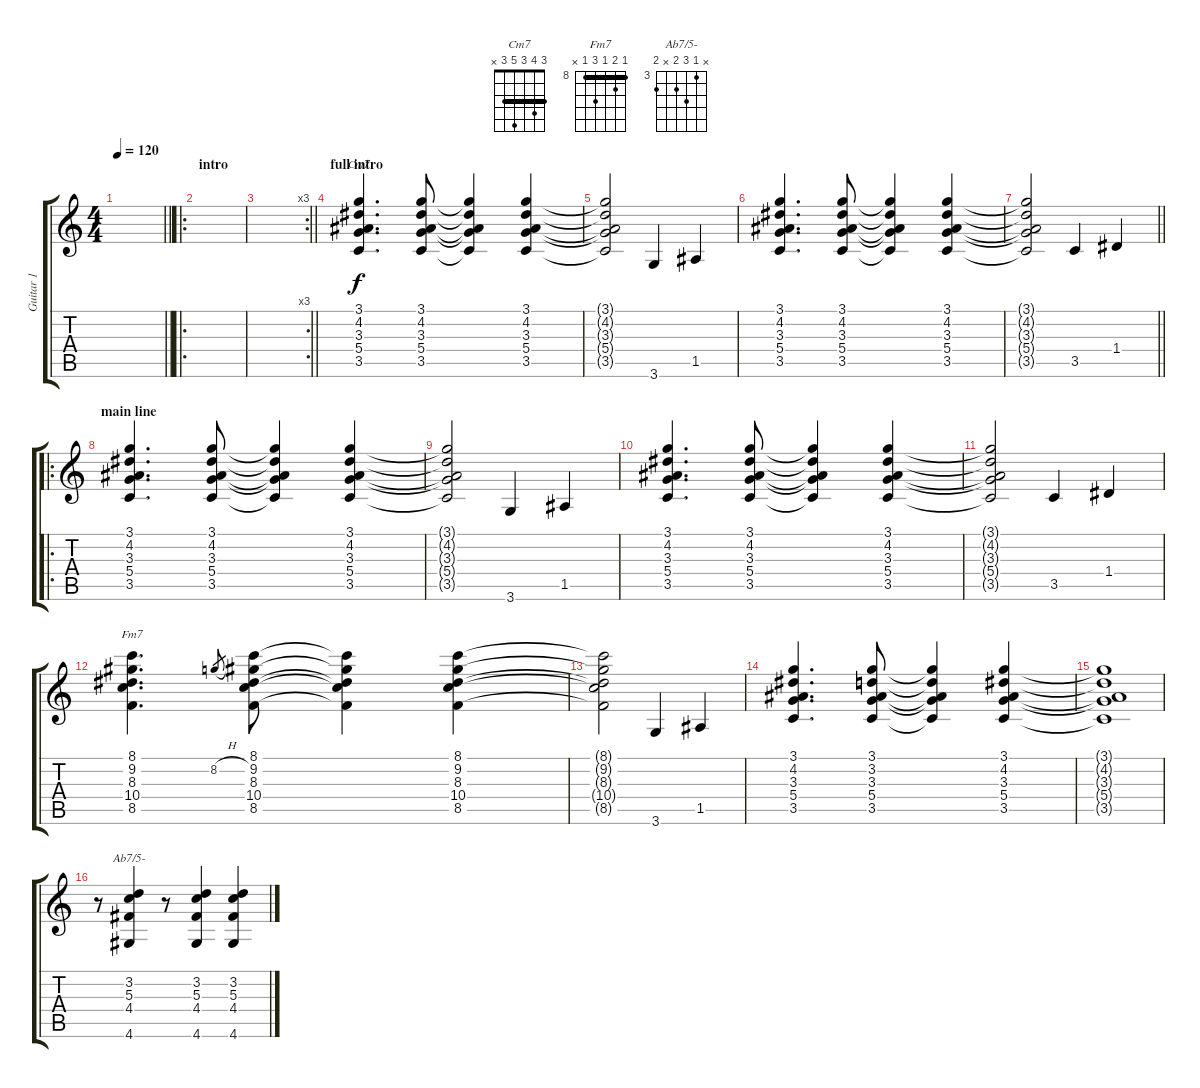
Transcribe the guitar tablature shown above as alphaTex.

\track ("Guitar 1" "Guitar 1") {instrument electricguitarjazz}
\staff {score tabs}
\tuning (E4 B3 G3 D3 A2 E2) {hide}
\chord ("Cm7" 3 4 3 5 3 x) {barre 3}
\chord ("Fm7" 8 9 8 10 8 x) {firstfret 8 barre 8}
\chord ("Ab7/5-" x 3 5 4 x 4) {firstfret 3}
\ts (4 4)
\tempo 120
\clef g2
\barLineRight lightlight
\ks c
|
\ro
\section ("" "intro")
|
\rc 3
\barLineRight lightlight
|
\section ("" "full intro")
(3.1 4.2 3.3 5.4 3.5).4{d ch "Cm7"} (3.1 4.2 3.3 5.4 3.5).8 (3.1{t} 4.2{t} 3.3{t} 5.4{t} 3.5{t}).4 (3.1 4.2 3.3 5.4 3.5).4 |
(3.1{t} 4.2{t} 3.3{t} 5.4{t} 3.5{t}).2 3.6.4 1.5.4 |
(3.1 4.2 3.3 5.4 3.5).4{d} (3.1 4.2 3.3 5.4 3.5).8 (3.1{t} 4.2{t} 3.3{t} 5.4{t} 3.5{t}).4 (3.1 4.2 3.3 5.4 3.5).4 |
\barLineRight lightlight
(3.1{t} 4.2{t} 3.3{t} 5.4{t} 3.5{t}).2 3.5.4 1.4.4 |
\ro
\section ("" "main line")
(3.1 4.2 3.3 5.4 3.5).4{d} (3.1 4.2 3.3 5.4 3.5).8 (3.1{t} 4.2{t} 3.3{t} 5.4{t} 3.5{t}).4 (3.1 4.2 3.3 5.4 3.5).4 |
(3.1{t} 4.2{t} 3.3{t} 5.4{t} 3.5{t}).2 3.6.4 1.5.4 |
(3.1 4.2 3.3 5.4 3.5).4{d} (3.1 4.2 3.3 5.4 3.5).8 (3.1{t} 4.2{t} 3.3{t} 5.4{t} 3.5{t}).4 (3.1 4.2 3.3 5.4 3.5).4 |
(3.1{t} 4.2{t} 3.3{t} 5.4{t} 3.5{t}).2 3.5.4 1.4.4 |
(8.1 9.2 8.3 10.4 8.5).4{d ch "Fm7"} 8.2{h}.8{gr} (8.1 9.2 8.3 10.4 8.5).8 (8.1{t} 9.2{t} 8.3{t} 10.4{t} 8.5{t}).4 (8.1 9.2 8.3 10.4 8.5).4 |
(8.1{t} 9.2{t} 8.3{t} 10.4{t} 8.5{t}).2 3.6.4 1.5.4 |
(3.1 4.2 3.3 5.4 3.5).4{d} (3.1 3.2 3.3 5.4 3.5).8 (3.1{t} 3.2{t} 3.3{t} 5.4{t} 3.5{t}).4 (3.1 4.2 3.3 5.4 3.5).4 |
(3.1{t} 4.2{t} 3.3{t} 5.4{t} 3.5{t}).1 |
r.8 (3.2 5.3 4.4 4.6).4{ch "Ab7/5-"} r.8 (3.2 5.3 4.4 4.6).4 (3.2 5.3 4.4 4.6).4
